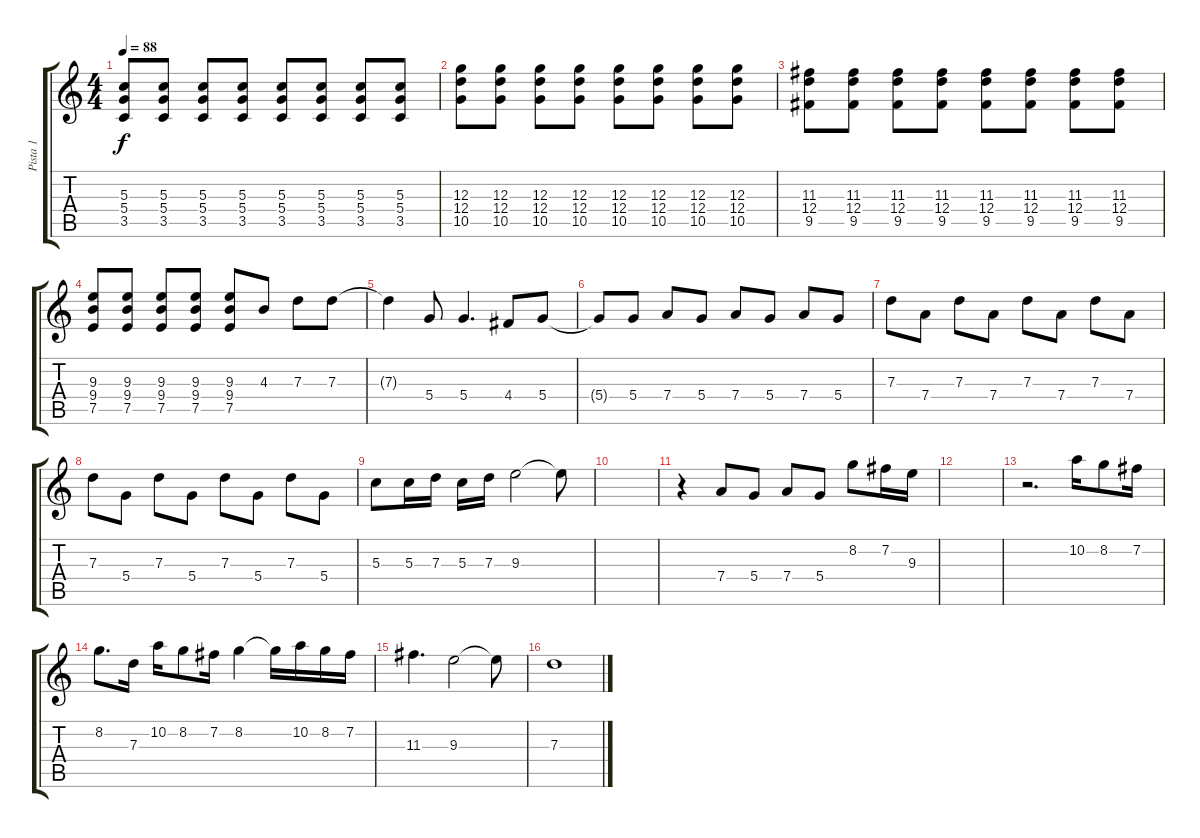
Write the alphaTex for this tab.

\track ("Pista 1" "Pista 1") {instrument overdrivenguitar}
\staff {score tabs}
\tuning (E4 B3 G3 D3 A2 E2) {hide}
\ts (4 4)
\tempo 88
\clef g2
\ks c
(5.3 5.4 3.5).8{dy f} (5.3 5.4 3.5).8 (5.3 5.4 3.5).8 (5.3 5.4 3.5).8 (5.3 5.4 3.5).8 (5.3 5.4 3.5).8 (5.3 5.4 3.5).8 (5.3 5.4 3.5).8 |
(12.3 12.4 10.5).8 (12.3 12.4 10.5).8 (12.3 12.4 10.5).8 (12.3 12.4 10.5).8 (12.3 12.4 10.5).8 (12.3 12.4 10.5).8 (12.3 12.4 10.5).8 (12.3 12.4 10.5).8 |
(11.3 12.4 9.5).8 (11.3 12.4 9.5).8 (11.3 12.4 9.5).8 (11.3 12.4 9.5).8 (11.3 12.4 9.5).8 (11.3 12.4 9.5).8 (11.3 12.4 9.5).8 (11.3 12.4 9.5).8 |
(9.3 9.4 7.5).8 (9.3 9.4 7.5).8 (9.3 9.4 7.5).8 (9.3 9.4 7.5).8 (9.3 9.4 7.5).8 4.3.8 7.3.8 7.3.8 |
7.3{t}.4 5.4.8 5.4.4{d} 4.4.8 5.4.8 |
5.4{t}.8 5.4.8 7.4.8 5.4.8 7.4.8 5.4.8 7.4.8 5.4.8 |
7.3.8 7.4.8 7.3.8 7.4.8 7.3.8 7.4.8 7.3.8 7.4.8 |
7.3.8 5.4.8 7.3.8 5.4.8 7.3.8 5.4.8 7.3.8 5.4.8 |
5.3.8 5.3.16 7.3.16 5.3.16 7.3.16 9.3.2 9.3{t}.8 |
|
r.4 7.4.8 5.4.8 7.4.8 5.4.8 8.2.8 7.2.16 9.3.16 |
|
r.2{d} 10.2.16 8.2.8 7.2.16 |
8.2.8{d} 7.3.16 10.2.16 8.2.8 7.2.16 8.2.4 8.2{t}.16 10.2.16 8.2.16 7.2.16 |
11.3.4{d} 9.3.2 9.3{t}.8 |
7.3.1
